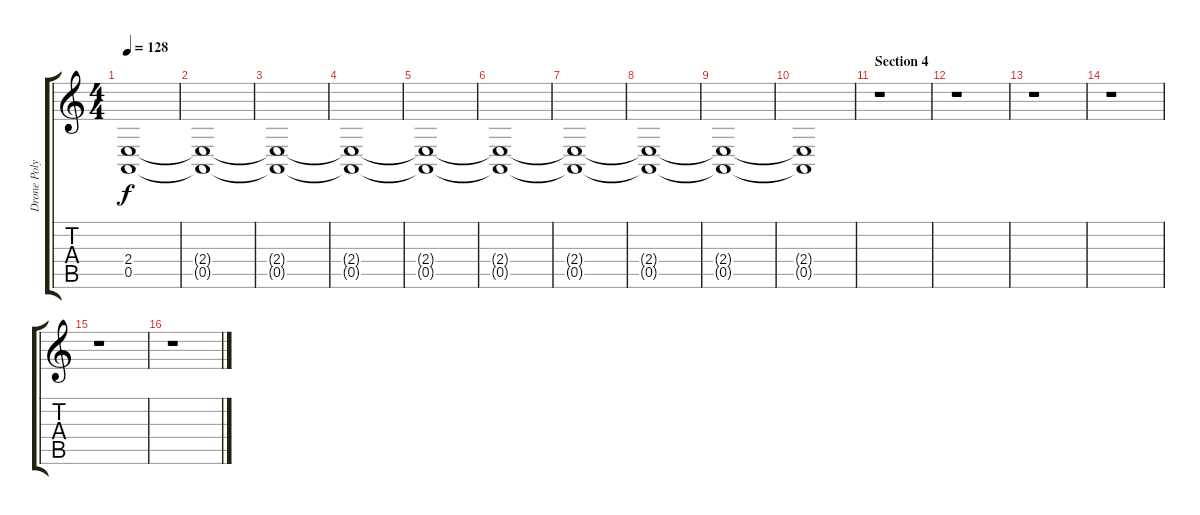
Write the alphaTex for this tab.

\track ("Drone Polysynth 2" "Drone Poly") {instrument pad3polysynth}
\staff {score tabs}
\tuning (E4 B3 G3 D3 A2 E2) {hide}
\ts (4 4)
\tempo 128
\clef g2
\ks c
(2.4{t} 0.5{t}).1{dy f} |
(2.4{t} 0.5{t}).1 |
(2.4{t} 0.5{t}).1 |
(2.4{t} 0.5{t}).1 |
(2.4{t} 0.5{t}).1 |
(2.4{t} 0.5{t}).1 |
(2.4{t} 0.5{t}).1 |
(2.4{t} 0.5{t}).1 |
(2.4{t} 0.5{t}).1 |
(2.4{t} 0.5{t}).1 |
\section ("" "Section 4")
r.1 |
r.1 |
r.1 |
r.1 |
r.1 |
r.1
